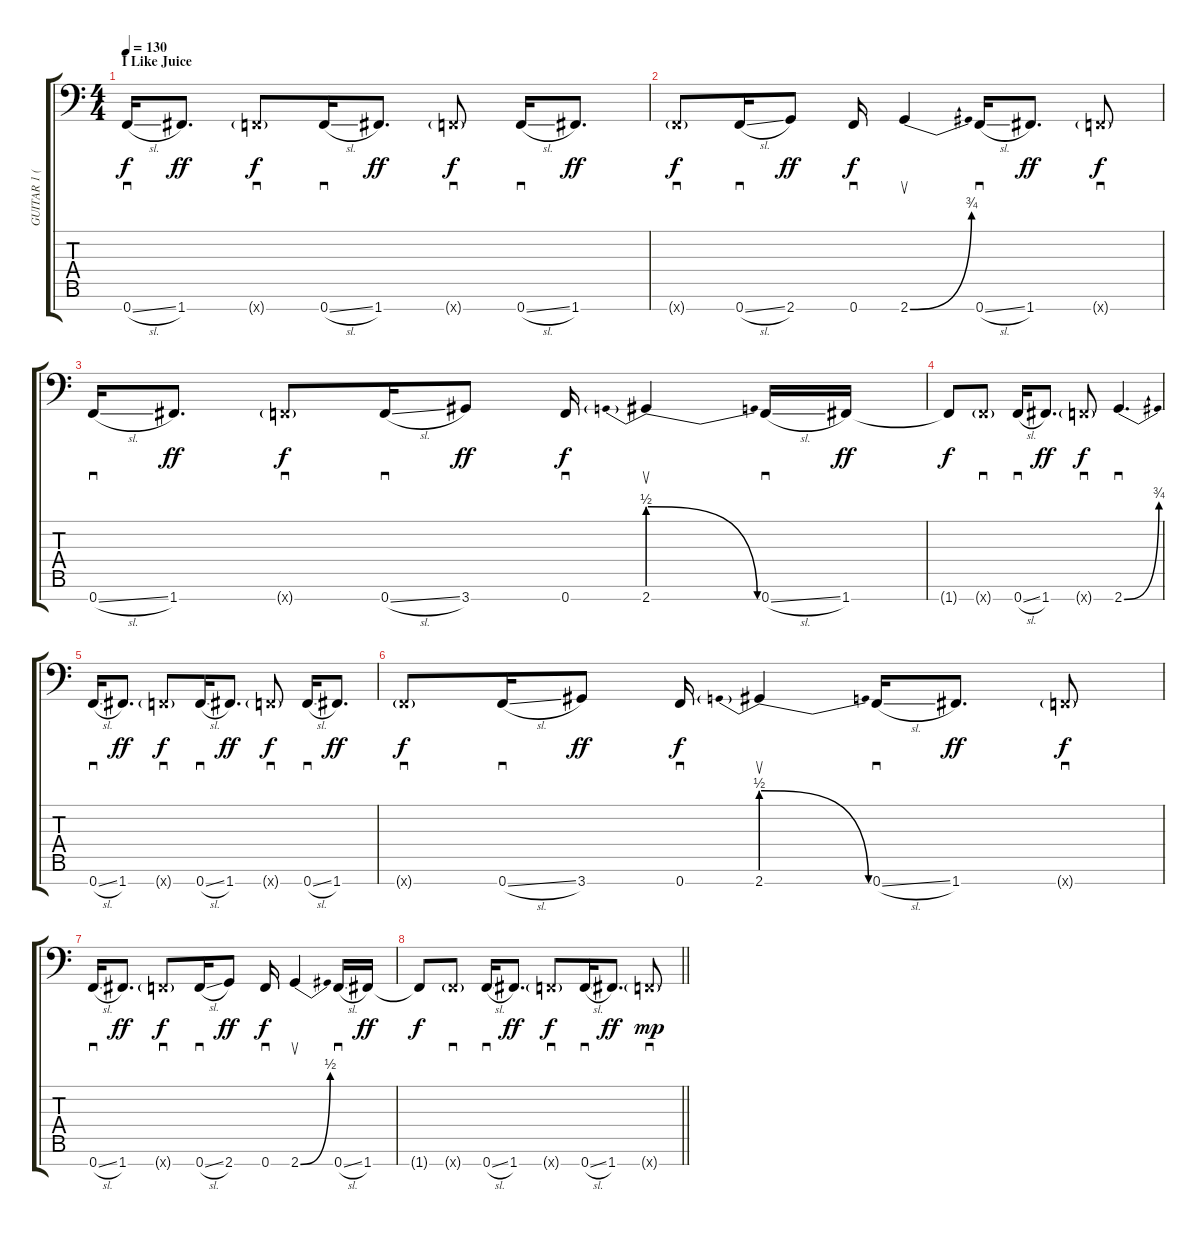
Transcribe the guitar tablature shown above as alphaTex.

\track ("GUITAR 1 (Fredrik Thordendal)" "GUITAR 1 (") {instrument overdrivenguitar}
\staff {score tabs}
\tuning (Bb3 F3 Db3 Ab2 Eb2 Bb1 F1) {hide}
\ts (4 4)
\section ("" "I Like Juice")
\tempo 130
\clef f4
\ks c
0.7{sl}.16{sd dy f} 1.7.8{d dy ff} 0.7{g x}.8{sd dy f} 0.7{sl}.16{sd} 1.7.8{d dy ff} 0.7{g x}.8{sd dy f} 0.7{sl}.16{sd} 1.7.8{d dy ff} |
0.7{g x}.8{sd dy f} 0.7{sl}.16{sd} 2.7.8{dy ff} 0.7.16{sd dy f} 2.7{be (bend 0 0 60 3)}.4{su} 0.7{sl}.16{sd} 1.7.8{d dy ff} 0.7{g x}.8{sd dy f} |
0.7{sl}.16{sd} 1.7.8{d dy ff} 0.7{g x}.8{sd dy f} 0.7{sl}.16{sd} 3.7.8{dy ff} 0.7.16{sd dy f} 2.7{be (prebendrelease 0 2 60 0)}.4{su} 0.7{sl}.16{sd} 1.7.16{dy ff} |
1.7{t}.8{dy f} 0.7{g x}.8{sd} 0.7{sl}.16{sd} 1.7.8{d dy ff} 0.7{g x}.8{sd dy f} 2.7{be (bend 0 0 60 3)}.4{d sd} |
0.7{sl}.16{sd} 1.7.8{d dy ff} 0.7{g x}.8{sd dy f} 0.7{sl}.16{sd} 1.7.8{d dy ff} 0.7{g x}.8{sd dy f} 0.7{sl}.16{sd} 1.7.8{d dy ff} |
0.7{g x}.8{sd dy f} 0.7{sl}.16{sd} 3.7.8{dy ff} 0.7.16{sd dy f} 2.7{be (prebendrelease 0 2 60 0)}.4{su} 0.7{sl}.16{sd} 1.7.8{d dy ff} 0.7{g x}.8{sd dy f} |
0.7{sl}.16{sd} 1.7.8{d dy ff} 0.7{g x}.8{sd dy f} 0.7{sl}.16{sd} 2.7.8{dy ff} 0.7.16{sd dy f} 2.7{be (bend 0 0 60 2)}.4{su} 0.7{sl}.16{sd} 1.7.16{dy ff} |
\barLineRight lightlight
1.7{t}.8{dy f} 0.7{g x}.8{sd} 0.7{sl}.16{sd} 1.7.8{d dy ff} 0.7{g x}.8{sd dy f} 0.7{sl}.16{sd} 1.7.8{d dy ff} 0.7{g x}.8{sd dy mp}
